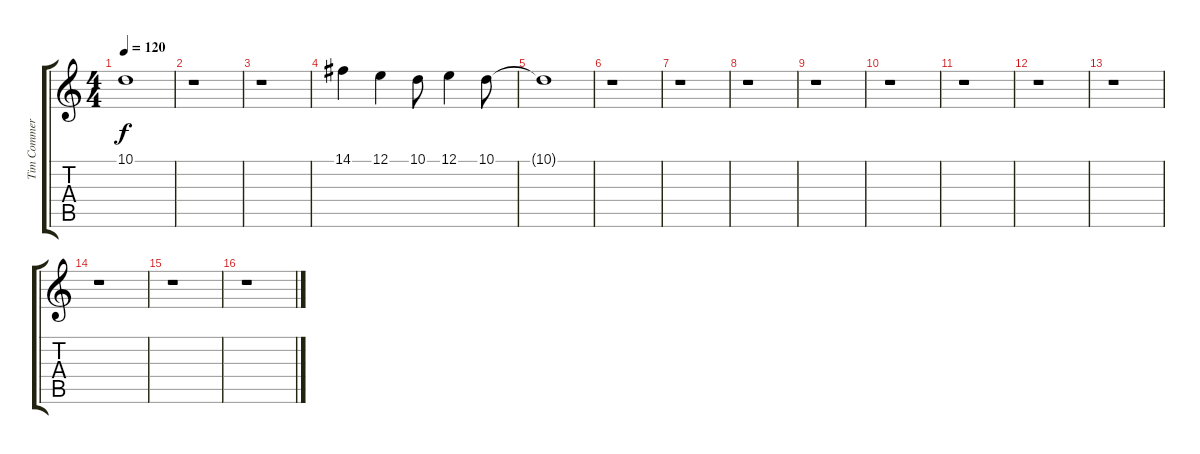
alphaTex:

\track ("Tim Commerford (Background Chorus)" "Tim Commer") {instrument clarinet}
\staff {score tabs}
\tuning (E4 B3 G3 D3 A2 E2) {hide}
\ts (4 4)
\tempo 120
\clef g2
\ks c
10.1{t}.1{dy f volume 10} |
r.1 |
r.1 |
14.1.4{volume 14} 12.1.4 10.1.8 12.1.4 10.1.8 |
10.1{t}.1{volume 10} |
r.1 |
r.1 |
r.1 |
r.1 |
r.1 |
r.1 |
r.1 |
r.1 |
r.1 |
r.1 |
r.1
